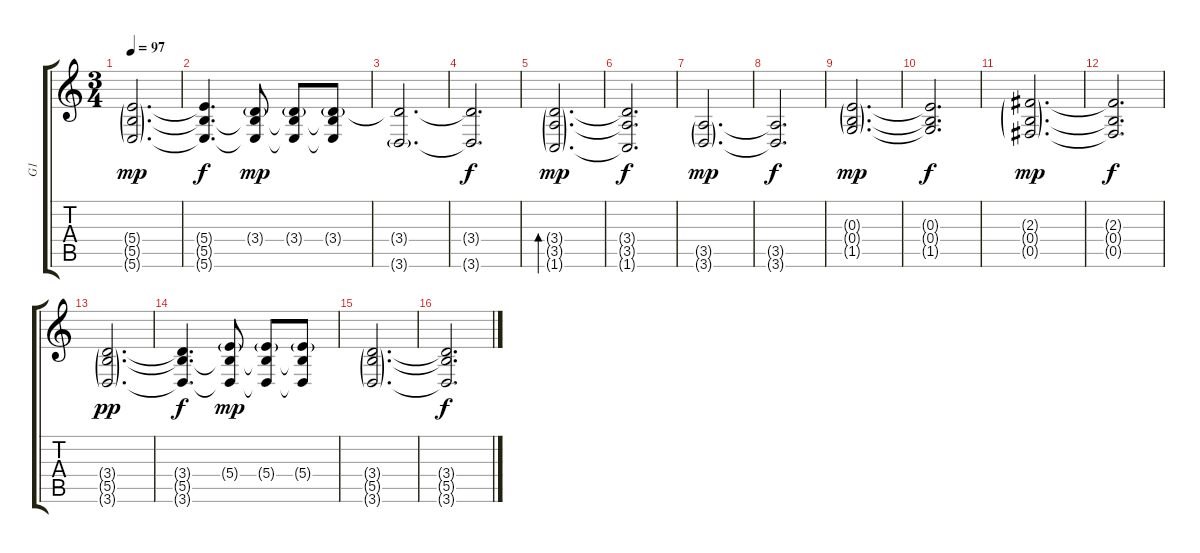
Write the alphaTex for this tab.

\track ("G1" "G1") {instrument distortionguitar}
\staff {score tabs}
\tuning (Db4 Ab3 E3 B2 Gb2 B1) {hide}
\ts (3 4)
\tempo 97
\clef g2
\ks c
(5.4{g} 5.5{g} 5.6{g}).2{d dy mp} |
(5.4{t} 5.5{t} 5.6{t}).4{d dy f} (3.4{g} 5.5{t} 5.6{t}).8{dy mp} (3.4{g} 5.5{t} 5.6{t}).8 (3.4{g} 5.5{t} 5.6{t}).8 |
(3.4{t} 3.6{g}).2{d} |
(3.4{t} 3.6{t}).2{d dy f} |
(3.4{g} 3.5{g} 1.6{g}).2{d bd 240 dy mp} |
(3.4{t} 3.5{t} 1.6{t}).2{d dy f} |
(3.5{g} 3.6{g}).2{d dy mp} |
(3.5{t} 3.6{t}).2{d dy f} |
(0.3{g} 0.4{g} 1.5{g}).2{d dy mp} |
(0.3{t} 0.4{t} 1.5{t}).2{d dy f} |
(2.3{g} 0.4{g} 0.5{g}).2{d dy mp} |
(2.3{t} 0.4{t} 0.5{t}).2{d dy f} |
(3.4{g} 5.5{g} 3.6{g}).2{d dy pp} |
(3.4{t} 5.5{t} 3.6{t}).4{d dy f} (5.4{g} 5.5{t} 3.6{t}).8{dy mp} (5.4{g} 5.5{t} 3.6{t}).8 (5.4{g} 5.5{t} 3.6{t}).8 |
(3.4{g} 5.5{g} 3.6{g}).2{d} |
(3.4{t} 5.5{t} 3.6{t}).2{d dy f}
